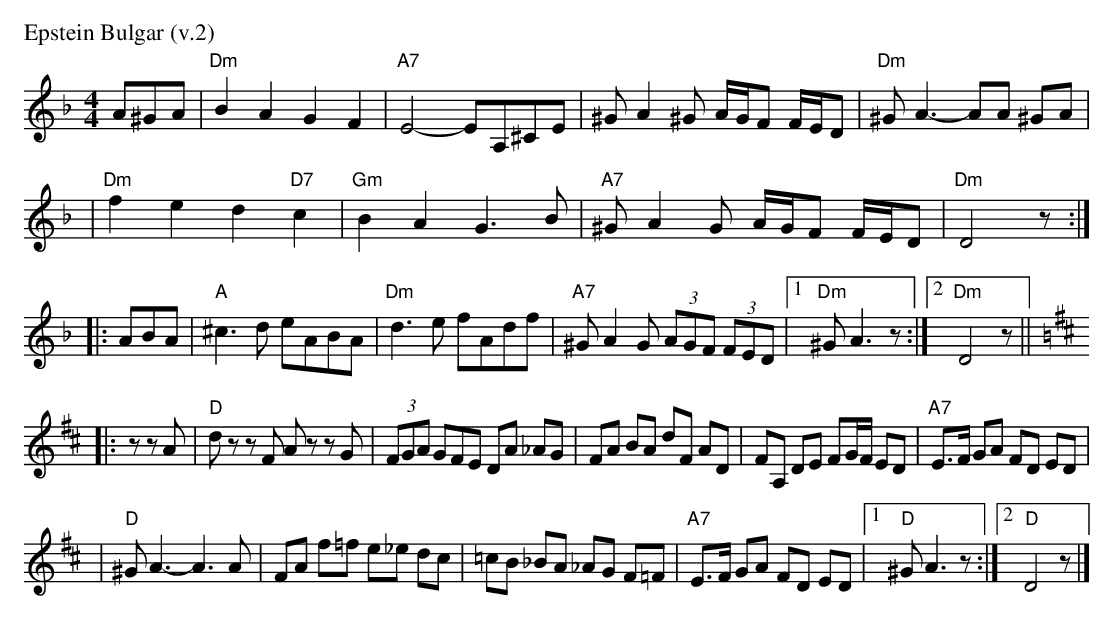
X:1
P: Epstein Bulgar (v.2)
M: 4/4
L: 1/8
K: Dm
A^GA \
| "Dm"B2 A2 G2 F2 | "A7"E4- EA,^CE \
| ^G A2 ^G A/G/F F/E/D | "Dm"^G A3- AA ^GA |
| "Dm"f2 e2 d2 "D7"c2 | "Gm"B2 A2 G3 B \
| "A7"^GA2G A/G/F F/E/D | "Dm"D4 z :|
|: ABA \
| "A"^c3d eABA | "Dm"d3e fAdf \
| "A7"^GA2G (3AGF (3FED |1 "Dm"^GA3 z :|2"Dm"D4 z || [K:D]
|: z zA \
| "D"dz zF Az zG | (3FGA GFE DA _AG \
| FA BA dF AD | FA, DE FG/F/ ED | "A7"E>F GA FD ED |
| "D"^GA3- A3A | FA f=f e_e dc \
| =cB _BA _AG F=F | "A7"E>F GA FD ED |1 "D"^GA3 z:|2 "D"D4 z |]
